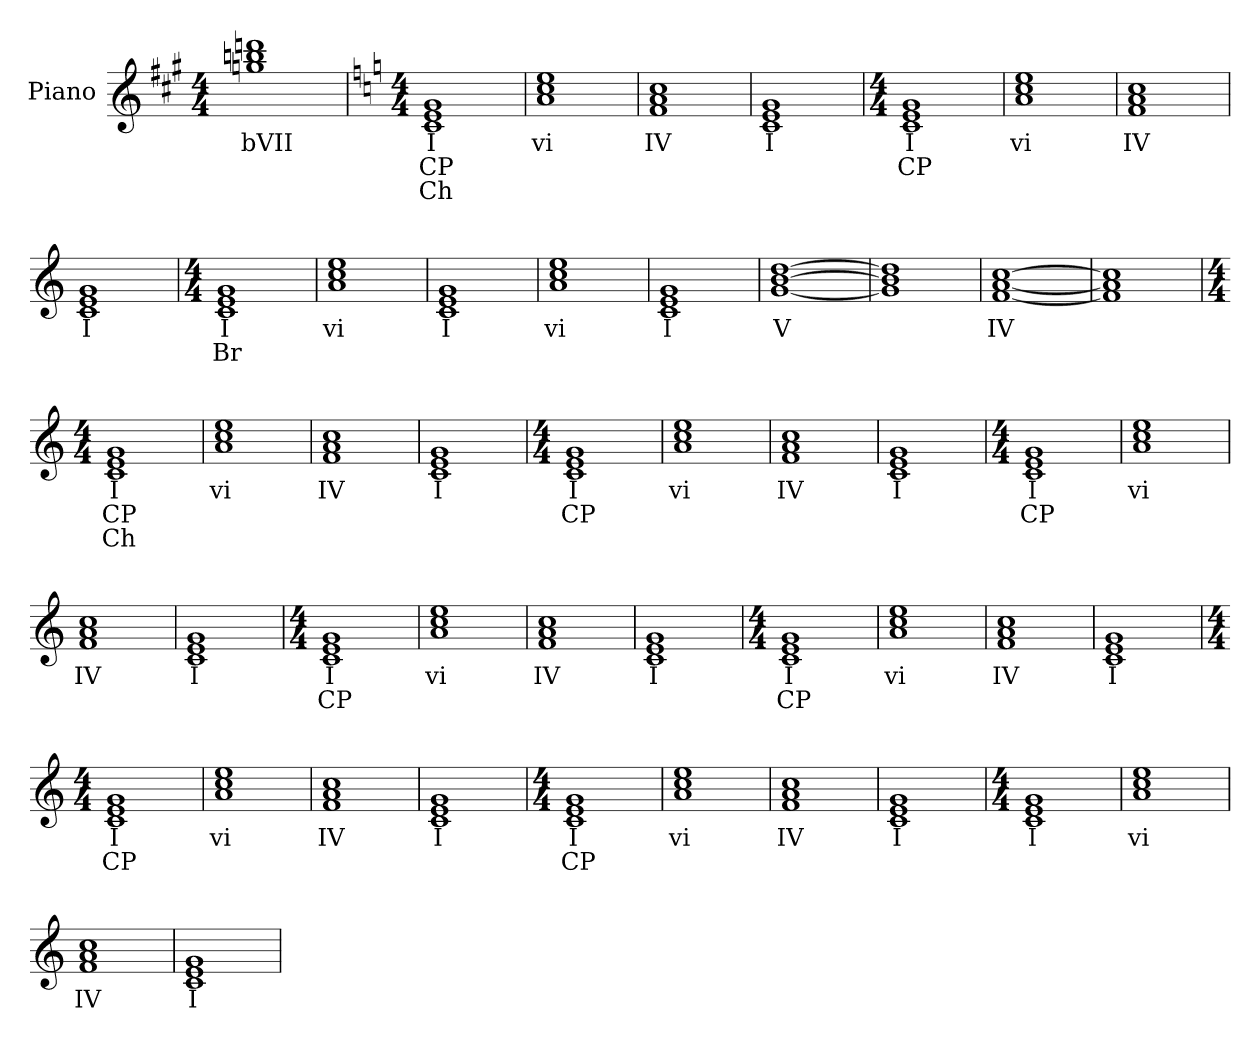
**kern	**text	**text	**text
*part1	*part1	*part1	*part1
*staff1	*staff1	*staff1	*staff1
*I"Piano	*	*	*
*I'Pno	*	*	*
*k[f#c#g#]	*	*	*
*A:	*	*	*
*M4/4	*	*	*
=	=	=	=
1ggn 1bbn 1dddn	bVII	.	.
=	=	=	=
*k[]	*	*	*
*C:	*	*	*
*M4/4	*	*	*
1c 1e 1g	I	CP	Ch
=	=	=	=
*k[]	*	*	*
*C:	*	*	*
1a 1cc 1ee	vi	.	.
=	=	=	=
*k[]	*	*	*
*C:	*	*	*
1f 1a 1cc	IV	.	.
=	=	=	=
*k[]	*	*	*
*C:	*	*	*
1c 1e 1g	I	.	.
=	=	=	=
*k[]	*	*	*
*C:	*	*	*
*M4/4	*	*	*
1c 1e 1g	I	CP	.
=	=	=	=
*k[]	*	*	*
*C:	*	*	*
1a 1cc 1ee	vi	.	.
=	=	=	=
*k[]	*	*	*
*C:	*	*	*
1f 1a 1cc	IV	.	.
=	=	=	=
*k[]	*	*	*
*C:	*	*	*
1c 1e 1g	I	.	.
=	=	=	=
*k[]	*	*	*
*C:	*	*	*
*M4/4	*	*	*
1c 1e 1g	I	Br	.
=	=	=	=
*k[]	*	*	*
*C:	*	*	*
1a 1cc 1ee	vi	.	.
=	=	=	=
*k[]	*	*	*
*C:	*	*	*
1c 1e 1g	I	.	.
=	=	=	=
*k[]	*	*	*
*C:	*	*	*
1a 1cc 1ee	vi	.	.
=	=	=	=
*k[]	*	*	*
*C:	*	*	*
1c 1e 1g	I	.	.
=	=	=	=
*k[]	*	*	*
*C:	*	*	*
[1g [1b [1dd	V	.	.
=	=	=	=
*k[]	*	*	*
*C:	*	*	*
1g] 1b] 1dd]	.	.	.
=	=	=	=
*k[]	*	*	*
*C:	*	*	*
[1f [1a [1cc	IV	.	.
=	=	=	=
*k[]	*	*	*
*C:	*	*	*
1f] 1a] 1cc]	.	.	.
=	=	=	=
*k[]	*	*	*
*C:	*	*	*
*M4/4	*	*	*
1c 1e 1g	I	CP	Ch
=	=	=	=
*k[]	*	*	*
*C:	*	*	*
1a 1cc 1ee	vi	.	.
=	=	=	=
*k[]	*	*	*
*C:	*	*	*
1f 1a 1cc	IV	.	.
=	=	=	=
*k[]	*	*	*
*C:	*	*	*
1c 1e 1g	I	.	.
=	=	=	=
*k[]	*	*	*
*C:	*	*	*
*M4/4	*	*	*
1c 1e 1g	I	CP	.
=	=	=	=
*k[]	*	*	*
*C:	*	*	*
1a 1cc 1ee	vi	.	.
=	=	=	=
*k[]	*	*	*
*C:	*	*	*
1f 1a 1cc	IV	.	.
=	=	=	=
*k[]	*	*	*
*C:	*	*	*
1c 1e 1g	I	.	.
=	=	=	=
*k[]	*	*	*
*C:	*	*	*
*M4/4	*	*	*
1c 1e 1g	I	CP	.
=	=	=	=
*k[]	*	*	*
*C:	*	*	*
1a 1cc 1ee	vi	.	.
=	=	=	=
*k[]	*	*	*
*C:	*	*	*
1f 1a 1cc	IV	.	.
=	=	=	=
*k[]	*	*	*
*C:	*	*	*
1c 1e 1g	I	.	.
=	=	=	=
*k[]	*	*	*
*C:	*	*	*
*M4/4	*	*	*
1c 1e 1g	I	CP	.
=	=	=	=
*k[]	*	*	*
*C:	*	*	*
1a 1cc 1ee	vi	.	.
=	=	=	=
*k[]	*	*	*
*C:	*	*	*
1f 1a 1cc	IV	.	.
=	=	=	=
*k[]	*	*	*
*C:	*	*	*
1c 1e 1g	I	.	.
=	=	=	=
*k[]	*	*	*
*C:	*	*	*
*M4/4	*	*	*
1c 1e 1g	I	CP	.
=	=	=	=
*k[]	*	*	*
*C:	*	*	*
1a 1cc 1ee	vi	.	.
=	=	=	=
*k[]	*	*	*
*C:	*	*	*
1f 1a 1cc	IV	.	.
=	=	=	=
*k[]	*	*	*
*C:	*	*	*
1c 1e 1g	I	.	.
=	=	=	=
*k[]	*	*	*
*C:	*	*	*
*M4/4	*	*	*
1c 1e 1g	I	CP	.
=	=	=	=
*k[]	*	*	*
*C:	*	*	*
1a 1cc 1ee	vi	.	.
=	=	=	=
*k[]	*	*	*
*C:	*	*	*
1f 1a 1cc	IV	.	.
=	=	=	=
*k[]	*	*	*
*C:	*	*	*
1c 1e 1g	I	.	.
=	=	=	=
*k[]	*	*	*
*C:	*	*	*
*M4/4	*	*	*
1c 1e 1g	I	CP	.
=	=	=	=
*k[]	*	*	*
*C:	*	*	*
1a 1cc 1ee	vi	.	.
=	=	=	=
*k[]	*	*	*
*C:	*	*	*
1f 1a 1cc	IV	.	.
=	=	=	=
*k[]	*	*	*
*C:	*	*	*
1c 1e 1g	I	.	.
=	=	=	=
*k[]	*	*	*
*C:	*	*	*
*M4/4	*	*	*
1c 1e 1g	I	.	.
=	=	=	=
*k[]	*	*	*
*C:	*	*	*
1a 1cc 1ee	vi	.	.
=	=	=	=
*k[]	*	*	*
*C:	*	*	*
1f 1a 1cc	IV	.	.
=	=	=	=
*k[]	*	*	*
*C:	*	*	*
1c 1e 1g	I	.	.
=	=	=	=
*-	*-	*-	*-
